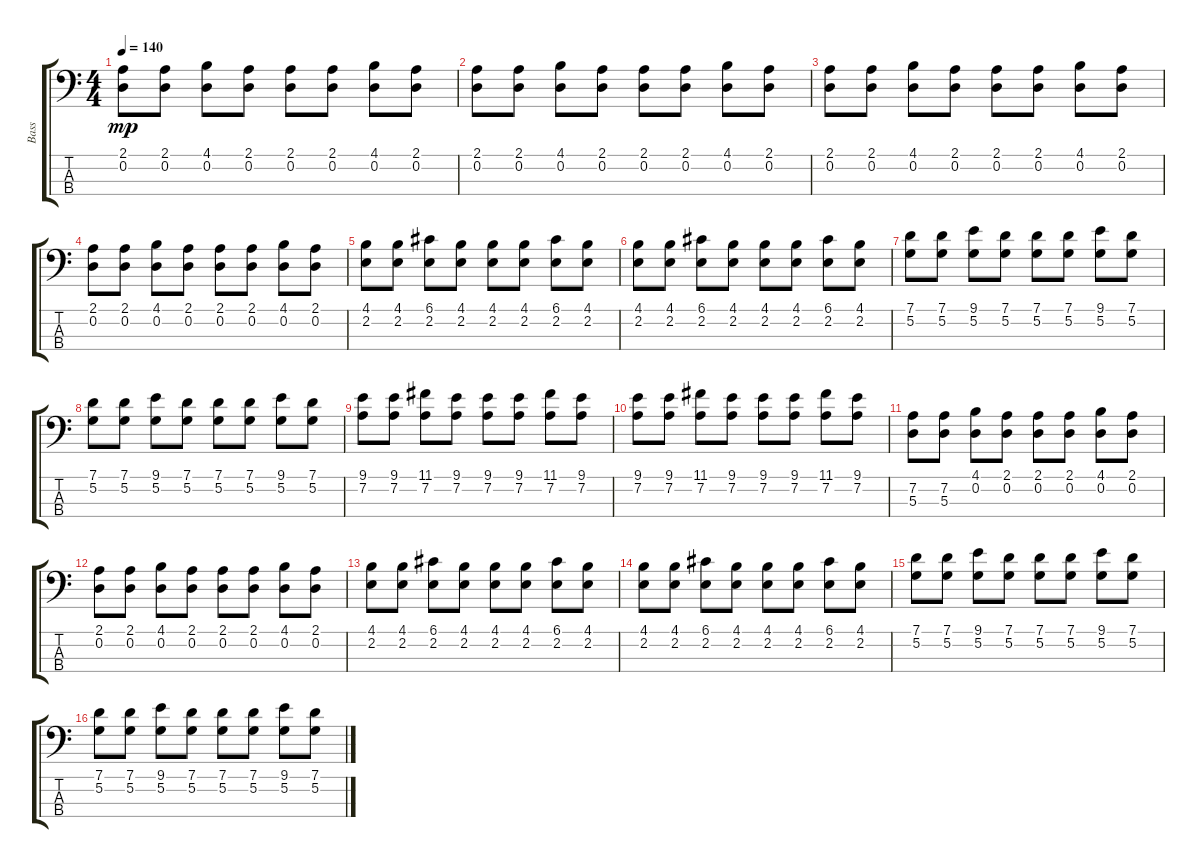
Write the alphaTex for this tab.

\track ("Bass" "Bass") {instrument electricbasspick}
\staff {score tabs}
\tuning (G2 D2 A1 E1) {hide}
\ts (4 4)
\tempo 140
\clef f4
\ks c
(2.1 0.2).8{dy mp instrument electricbasspick} (2.1 0.2).8 (4.1 0.2).8 (2.1 0.2).8 (2.1 0.2).8 (2.1 0.2).8 (4.1 0.2).8 (2.1 0.2).8 |
(2.1 0.2).8 (2.1 0.2).8 (4.1 0.2).8 (2.1 0.2).8 (2.1 0.2).8 (2.1 0.2).8 (4.1 0.2).8 (2.1 0.2).8 |
(2.1 0.2).8 (2.1 0.2).8 (4.1 0.2).8 (2.1 0.2).8 (2.1 0.2).8 (2.1 0.2).8 (4.1 0.2).8 (2.1 0.2).8 |
(2.1 0.2).8 (2.1 0.2).8 (4.1 0.2).8 (2.1 0.2).8 (2.1 0.2).8 (2.1 0.2).8 (4.1 0.2).8 (2.1 0.2).8 |
(4.1 2.2).8 (4.1 2.2).8 (6.1 2.2).8 (4.1 2.2).8 (4.1 2.2).8 (4.1 2.2).8 (6.1 2.2).8 (4.1 2.2).8 |
(4.1 2.2).8 (4.1 2.2).8 (6.1 2.2).8 (4.1 2.2).8 (4.1 2.2).8 (4.1 2.2).8 (6.1 2.2).8 (4.1 2.2).8 |
(7.1 5.2).8 (7.1 5.2).8 (9.1 5.2).8 (7.1 5.2).8 (7.1 5.2).8 (7.1 5.2).8 (9.1 5.2).8 (7.1 5.2).8 |
(7.1 5.2).8 (7.1 5.2).8 (9.1 5.2).8 (7.1 5.2).8 (7.1 5.2).8 (7.1 5.2).8 (9.1 5.2).8 (7.1 5.2).8 |
(9.1 7.2).8 (9.1 7.2).8 (11.1 7.2).8 (9.1 7.2).8 (9.1 7.2).8 (9.1 7.2).8 (11.1 7.2).8 (9.1 7.2).8 |
(9.1 7.2).8 (9.1 7.2).8 (11.1 7.2).8 (9.1 7.2).8 (9.1 7.2).8 (9.1 7.2).8 (11.1 7.2).8 (9.1 7.2).8 |
(7.2 5.3).8 (7.2 5.3).8 (4.1 0.2).8 (2.1 0.2).8 (2.1 0.2).8 (2.1 0.2).8 (4.1 0.2).8 (2.1 0.2).8 |
(2.1 0.2).8 (2.1 0.2).8 (4.1 0.2).8 (2.1 0.2).8 (2.1 0.2).8 (2.1 0.2).8 (4.1 0.2).8 (2.1 0.2).8 |
(4.1 2.2).8 (4.1 2.2).8 (6.1 2.2).8 (4.1 2.2).8 (4.1 2.2).8 (4.1 2.2).8 (6.1 2.2).8 (4.1 2.2).8 |
(4.1 2.2).8 (4.1 2.2).8 (6.1 2.2).8 (4.1 2.2).8 (4.1 2.2).8 (4.1 2.2).8 (6.1 2.2).8 (4.1 2.2).8 |
(7.1 5.2).8 (7.1 5.2).8 (9.1 5.2).8 (7.1 5.2).8 (7.1 5.2).8 (7.1 5.2).8 (9.1 5.2).8 (7.1 5.2).8 |
(7.1 5.2).8 (7.1 5.2).8 (9.1 5.2).8 (7.1 5.2).8 (7.1 5.2).8 (7.1 5.2).8 (9.1 5.2).8 (7.1 5.2).8
